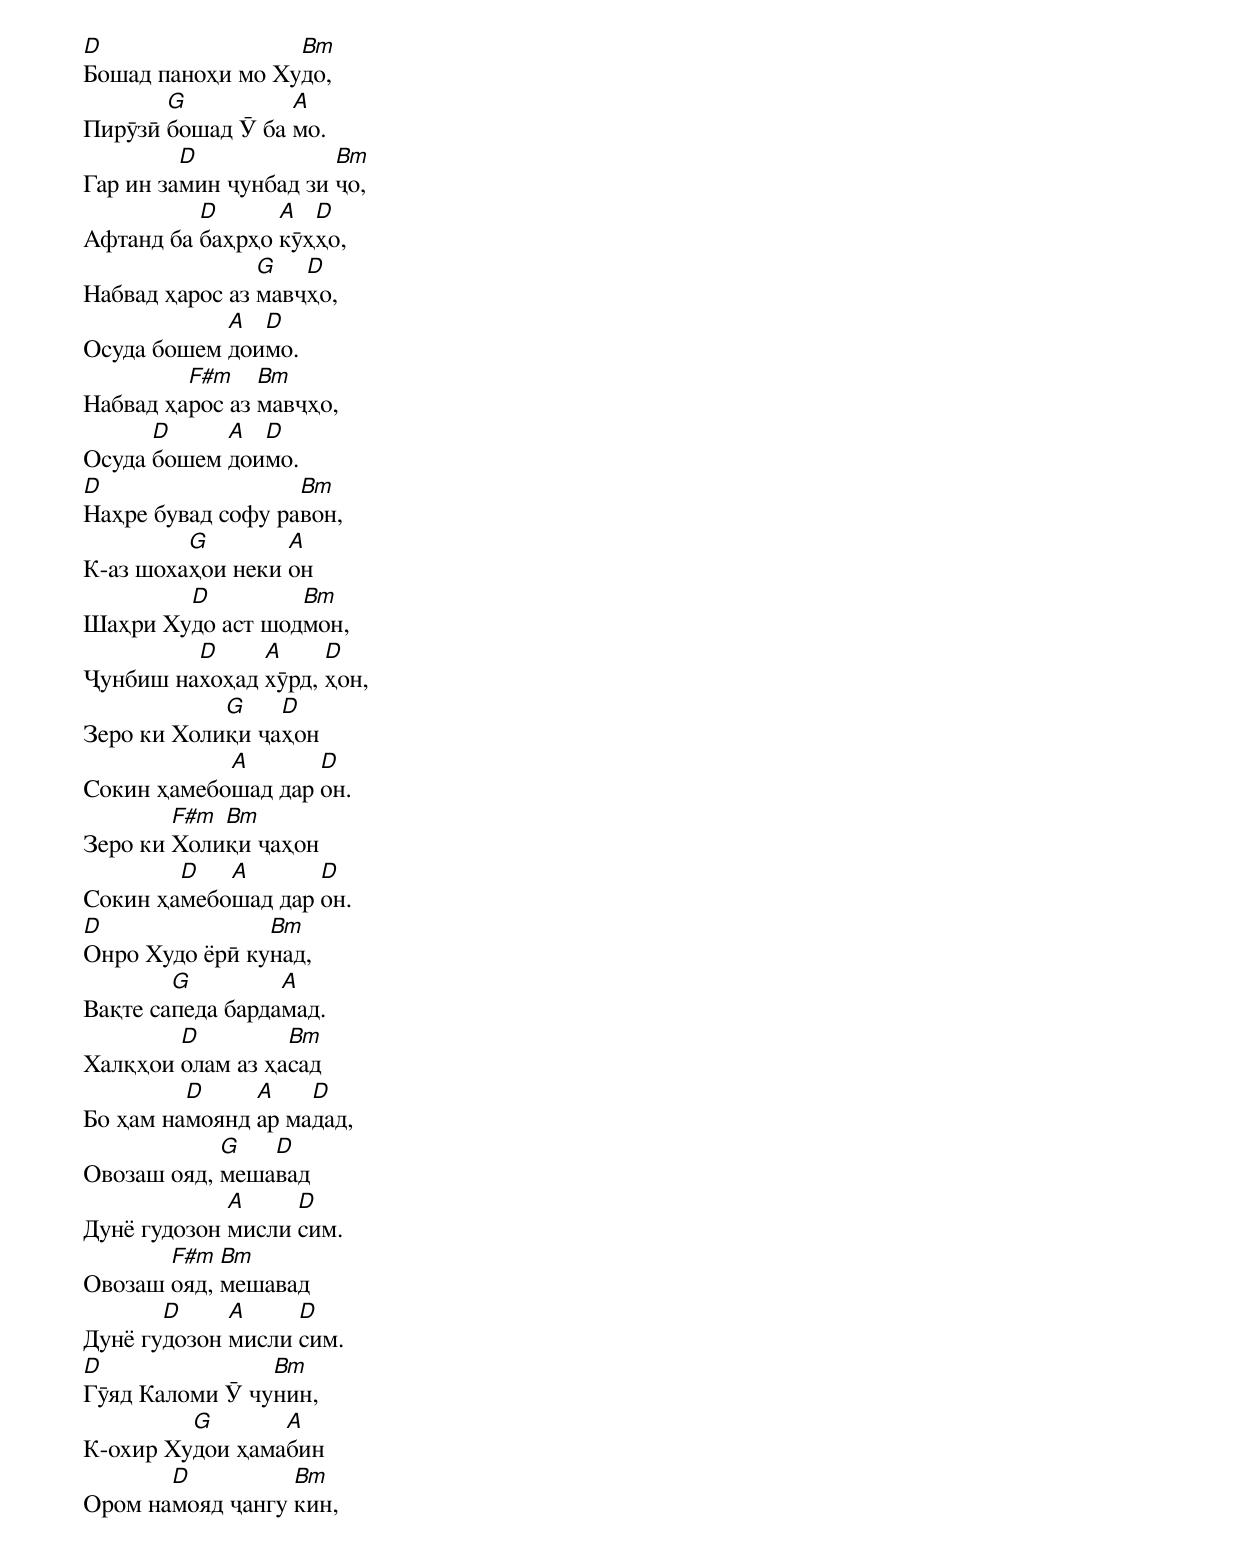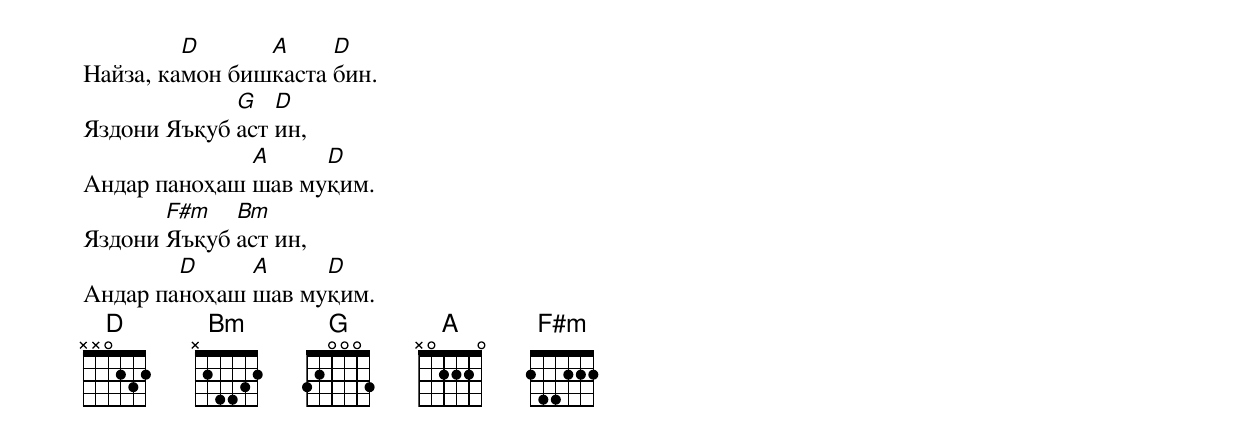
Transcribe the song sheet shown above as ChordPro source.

[D]Бошад паноҳи мо Ху[Bm]до,
Пирӯзӣ [G]бошад Ӯ ба [A]мо.
Гар ин за[D]мин ҷунбад зи [Bm]ҷо,
Афтанд ба [D]баҳрҳо [A]кӯҳ[D]ҳо,
Набвад ҳарос аз [G]мавҷ[D]ҳо,
Осуда бошем [A]дои[D]мо.
Набвад ҳа[F#m]рос аз [Bm]мавҷҳо,
Осуда [D]бошем [A]дои[D]мо.
[D]Наҳре бувад софу ра[Bm]вон,
К-аз шоха[G]ҳои неки [A]он
Шаҳри Ху[D]до аст шод[Bm]мон,
Ҷунбиш на[D]хоҳад [A]хӯрд, [D]ҳон,
Зеро ки Холи[G]қи ҷа[D]ҳон
Сокин ҳамебо[A]шад дар [D]он.
Зеро ки [F#m]Холи[Bm]қи ҷаҳон
Сокин ҳа[D]мебо[A]шад дар [D]он.
[D]Онро Худо ёрӣ ку[Bm]над,
Вақте са[G]педа барда[A]мад.
Халқҳои [D]олам аз ҳа[Bm]сад
Бо ҳам на[D]моянд [A]ар ма[D]дад,
Овозаш ояд, [G]меша[D]вад
Дунё гудозон [A]мисли [D]сим.
Овозаш [F#m]ояд, [Bm]мешавад
Дунё гу[D]дозон [A]мисли [D]сим.
[D]Гӯяд Каломи Ӯ чу[Bm]нин,
К-охир Ху[G]дои ҳама[A]бин
Ором на[D]мояд ҷангу [Bm]кин,
Найза, ка[D]мон биш[A]каста [D]бин.
Яздони Яъқуб [G]аст [D]ин,
Андар паноҳаш [A]шав му[D]қим.
Яздони [F#m]Яъқуб [Bm]аст ин,
Андар па[D]ноҳаш [A]шав му[D]қим.
